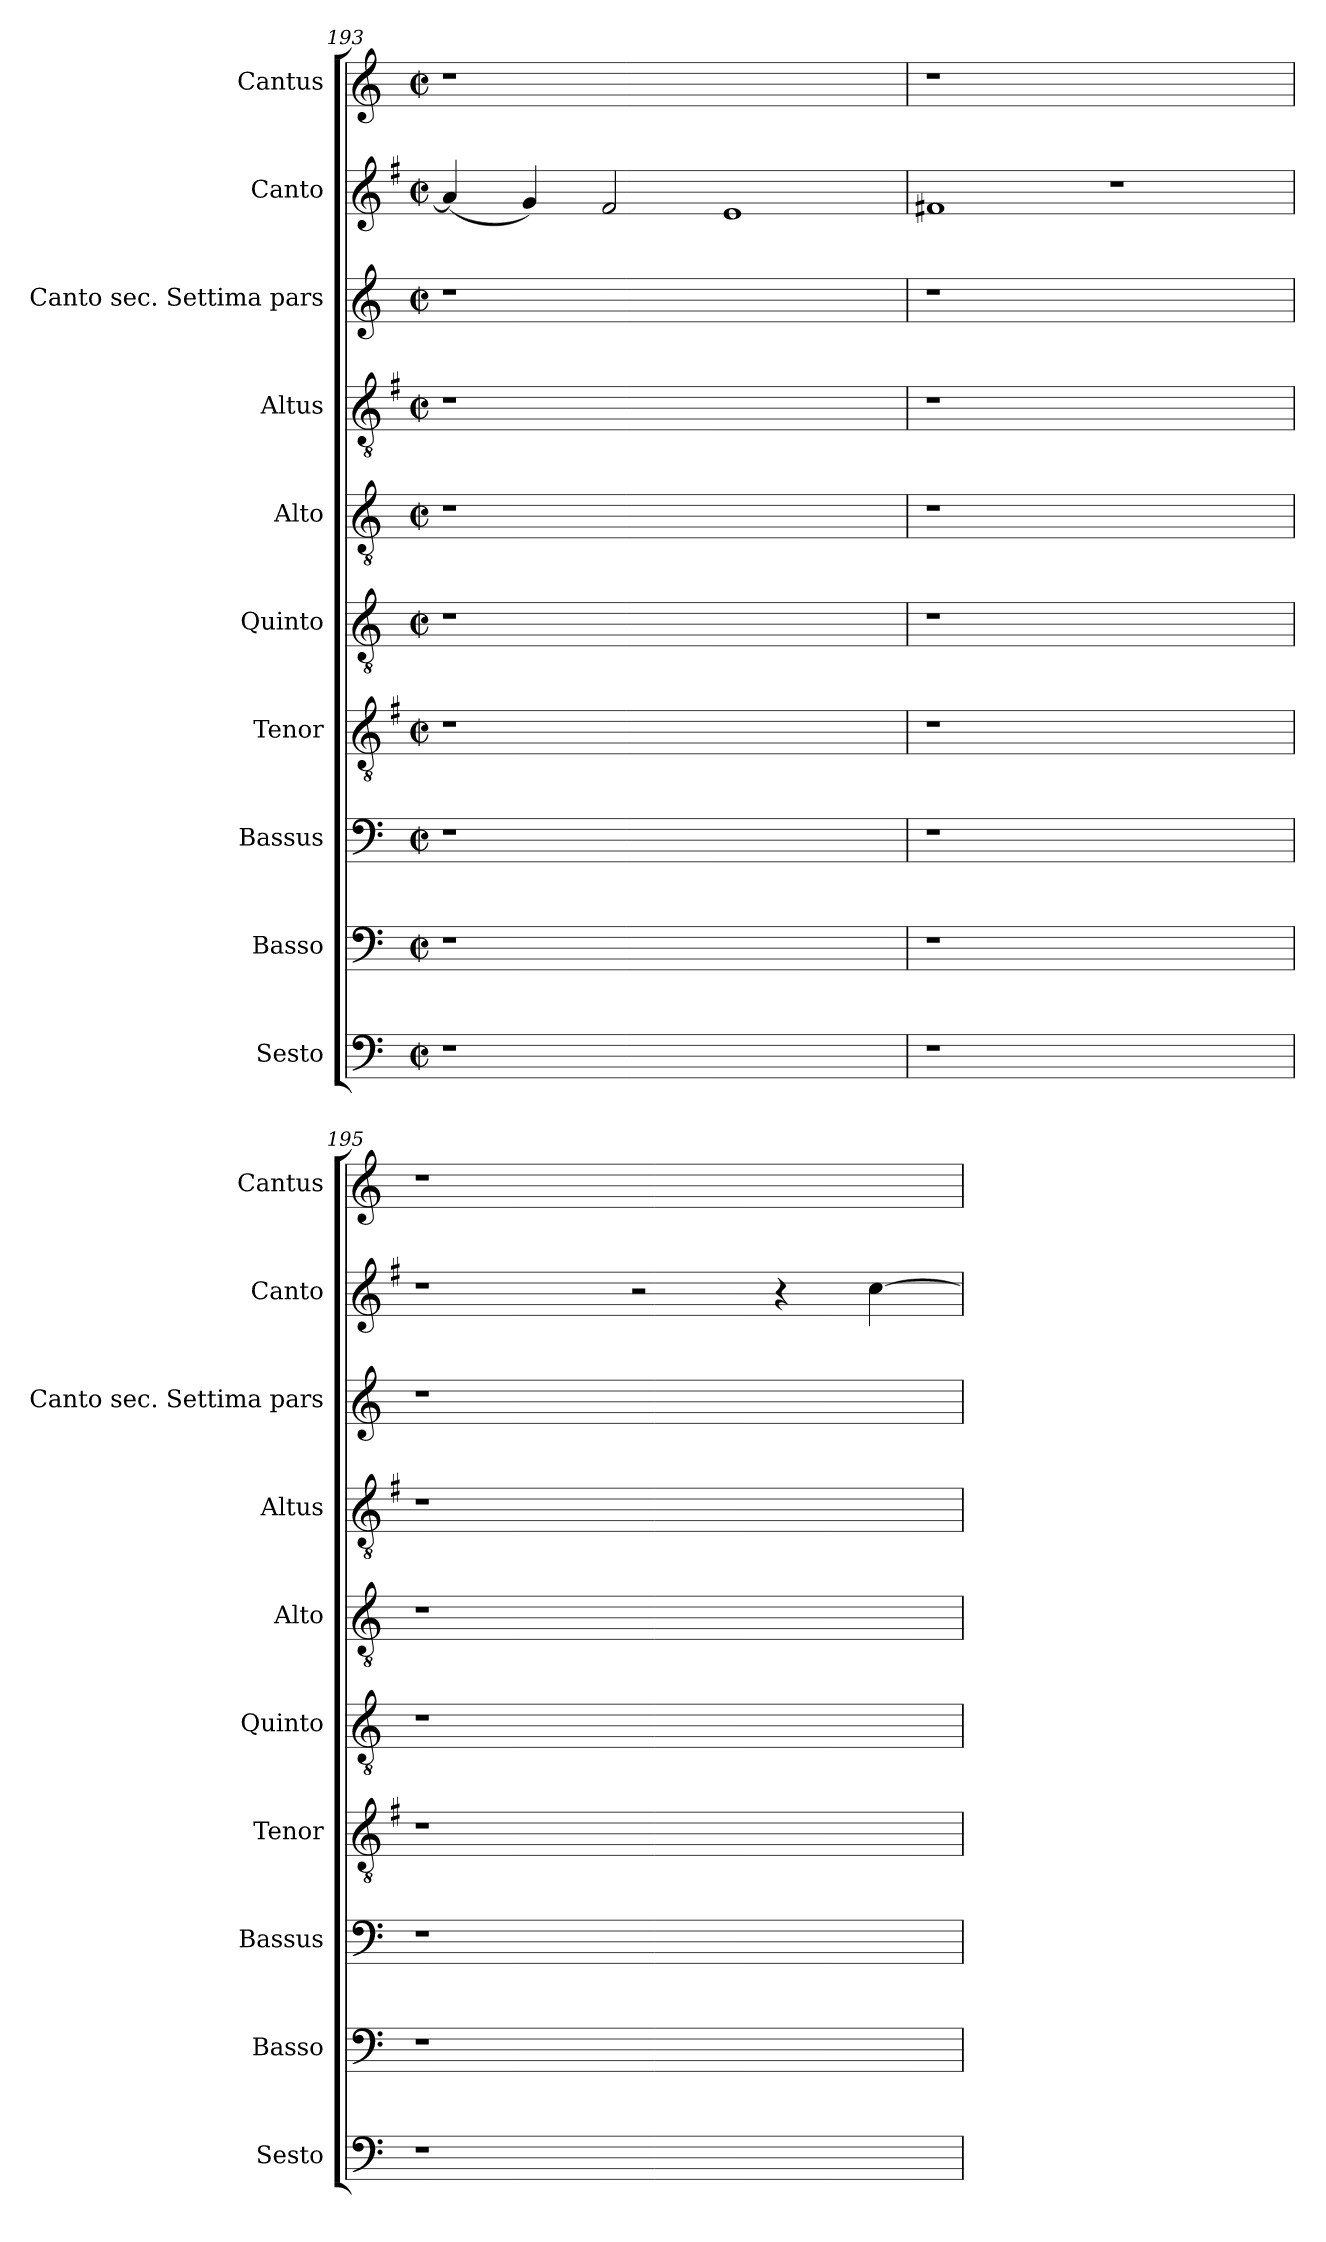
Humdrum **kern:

**kern	**kern	**kern	**kern	**kern	**kern	**kern	**kern	**kern	**kern
*part10	*part9	*part8	*part7	*part6	*part5	*part4	*part3	*part2	*part1
*staff10	*staff9	*staff8	*staff7	*staff6	*staff5	*staff4	*staff3	*staff2	*staff1
*I"Sesto	*I"Basso	*I"Bassus	*I"Tenor	*I"Quinto	*I"Alto	*I"Altus	*I"Canto sec. Settima pars	*I"Canto	*I"Cantus
*I'Sesto	*I'Basso	*I'Bassus	*I'Tenor	*I'Quinto	*I'Alto	*I'Altus	*I'Canto sec. Settima pars	*I'Canto	*I'Cantus
*clefF4	*clefF4	*clefF4	*clefGv2	*clefGv2	*clefGv2	*clefGv2	*clefG2	*clefG2	*clefG2
*k[]	*k[]	*k[]	*k[f#]	*k[]	*k[]	*k[f#]	*k[]	*k[f#]	*k[]
*C:	*C:	*C:	*G:	*C:	*C:	*G:	*C:	*G:	*C:
*M2/2	*M2/2	*M2/2	*M2/2	*M2/2	*M2/2	*M2/2	*M2/2	*M2/2	*M2/2
*met(c|)	*met(c|)	*met(c|)	*met(c|)	*met(c|)	*met(c|)	*met(c|)	*met(c|)	*met(c|)	*met(c|)
=193	=193	=193	=193	=193	=193	=193	=193	=193	=193
1r	1r	1r	1r	1r	1r	1r	1r	(4a/]	1r
.	.	.	.	.	.	.	.	4g/)	.
.	.	.	.	.	.	.	.	2f#/	.
1ryy	1ryy	1ryy	1ryy	1ryy	1ryy	1ryy	1ryy	1e	1ryy
=194	=194	=194	=194	=194	=194	=194	=194	=194	=194
1r	1r	1r	1r	1r	1r	1r	1r	1f#X	1r
1ryy	1ryy	1ryy	1ryy	1ryy	1ryy	1ryy	1ryy	1r	1ryy
=195	=195	=195	=195	=195	=195	=195	=195	=195	=195
1r	1r	1r	1r	1r	1r	1r	1r	1r	1r
1ryy	1ryy	1ryy	1ryy	1ryy	1ryy	1ryy	1ryy	2r	1ryy
.	.	.	.	.	.	.	.	4r	.
.	.	.	.	.	.	.	.	[>4cc\	.
=	=	=	=	=	=	=	=	=	=
*-	*-	*-	*-	*-	*-	*-	*-	*-	*-
